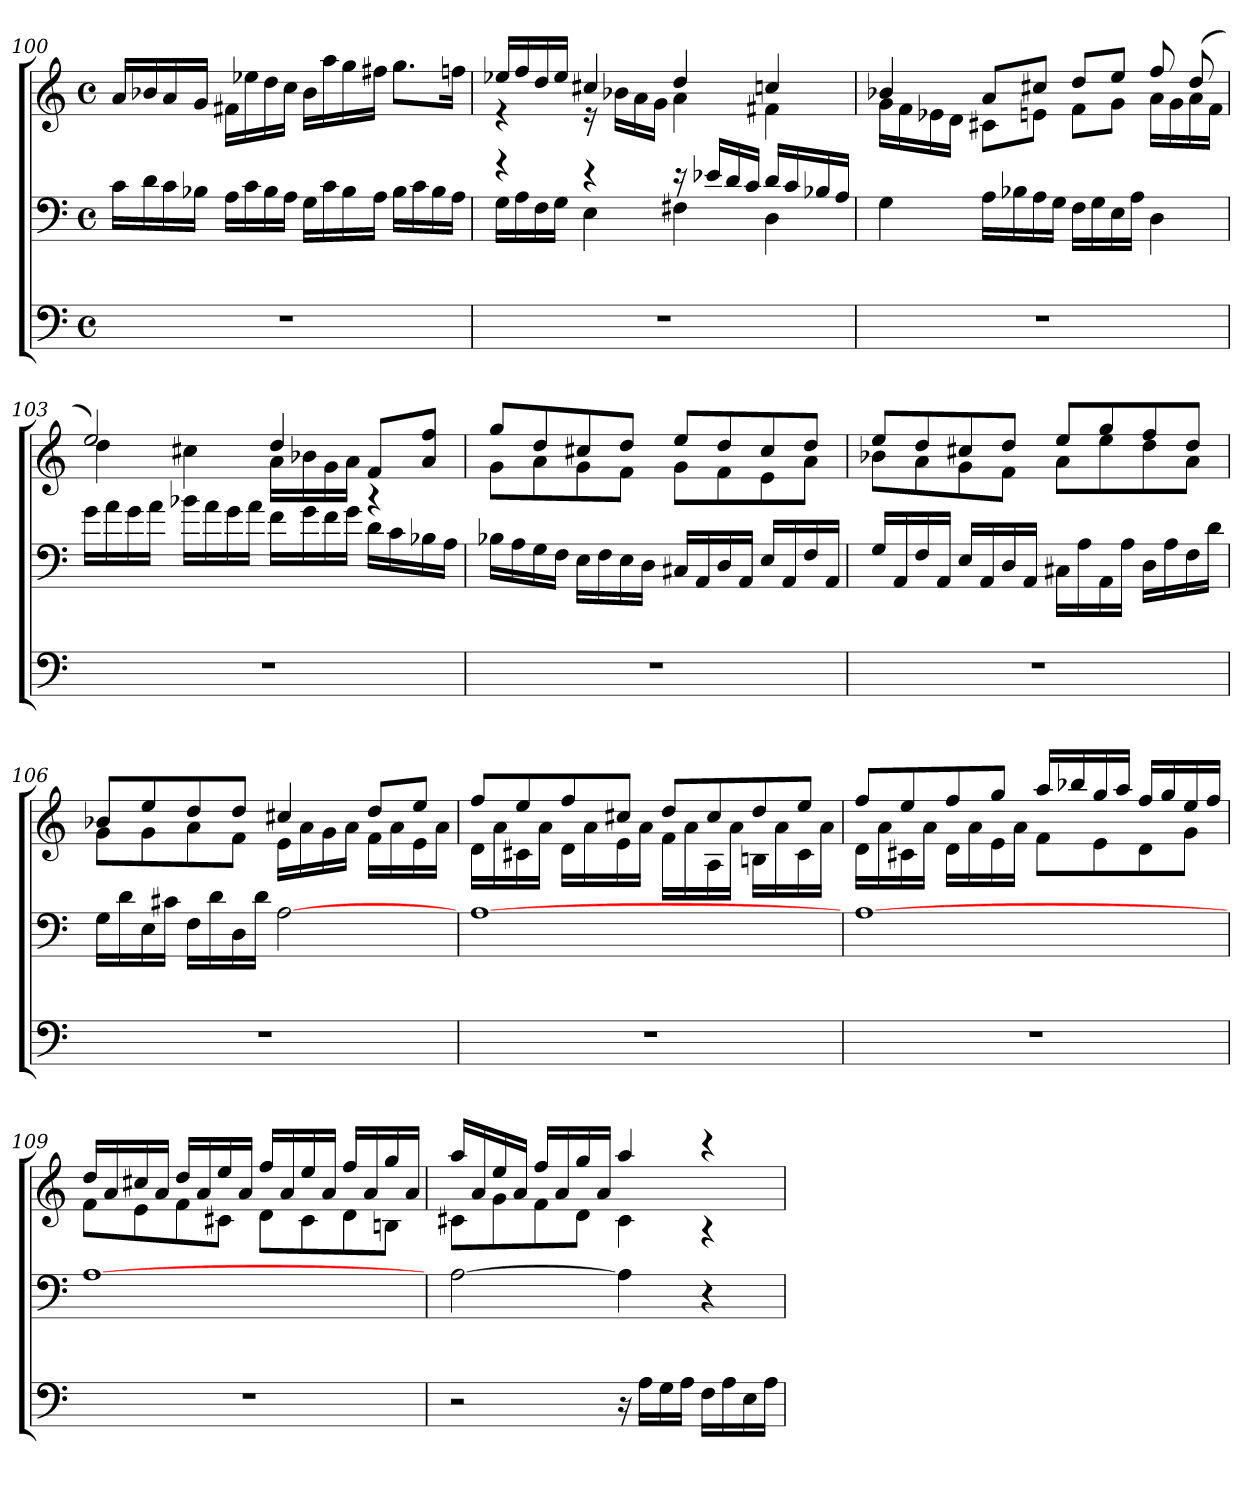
**kern	**kern	**kern
*part3	*part2	*part1
*staff3	*staff2	*staff1
*clefF4	*clefF4	*clefG2
*M4/4	*M4/4	*M4/4
*met(c)	*met(c)	*met(c)
=100	=100	=100
1r	16c\LL	16a/LL
.	16d\	16b-/
.	16c\	16a/
.	16B-\JJ	16g/JJ
.	16A\LL	16f#X\LL
.	16c\	16ee-X\
.	16B-\	16dd\
.	16A\JJ	16cc\JJ
.	16G\LL	16b-\LL
.	16c\	16aa\
.	16B-\	16gg\
.	16A\JJ	16ff#X\JJ
.	16B-\LL	8.gg\L
.	16c\	.
.	16B-\	.
.	16A\JJ	16ffn\Jk
!!LO:LB:g=z
=101	=101	=101
*	*^	*^
1r	4r	16G\LL	16ee-X/LL	4r
.	.	16A\	16ff/	.
.	.	16F\	16dd/	.
.	.	16G\JJ	16ee-/JJ	.
.	4r	4E\	4cc#X/	16r
.	.	.	.	16b-\LL
.	.	.	.	16a\
.	.	.	.	16g\JJ
.	16r	4F#X\	4dd/	4a\
.	16e-X/LL	.	.	.
.	16d/	.	.	.
.	16c/JJ	.	.	.
.	16d/LL	4D\	4ccn/	4f#X\
.	16c/	.	.	.
.	16B-/	.	.	.
.	16A/JJ	.	.	.
*	*v	*v	*	*
=102	=102	=102	=102
1r	4G\	4b-/	16g\LL
.	.	.	16f\
.	.	.	16e-X\
.	.	.	16d\JJ
.	16A\LL	8a/L	8c#X\L
.	16B-\	.	.
.	16A\	8cc#X/J	8en\J
.	16G\JJ	.	.
.	16F\LL	8dd/L	8f\L
.	16G\	.	.
.	16E\	8ee/J	8g\J
.	16A\JJ	.	.
.	4D\	8ff/	16a\LL
.	.	.	16g\
.	.	(<8dd/	16a\
.	.	.	16f\JJ
!!LO:LB:g=z	!!
=103	=103	=103	=103
1r	16g\LL	2ee/)	4dd\
.	16a\	.	.
.	16g\	.	.
.	16a\JJ	.	.
.	16b-\LL	.	4cc#X\
.	16a\	.	.
.	16g\	.	.
.	16a\JJ	.	.
.	16f\LL	4dd/	16a\LL
.	16g\	.	16b-\
.	16f\	.	16g\
.	16g\JJ	.	16a\JJ
.	16d\LL	8f/L	4r
.	16c\	.	.
.	16B-\	8ff/ 8a/J	.
.	16A\JJ	.	.
=104	=104	=104	=104
1r	16B-\LL	8gg/L	8g\L
.	16A\	.	.
.	16G\	8dd/	8a\
.	16F\JJ	.	.
.	16E\LL	8cc#X/	8g\
.	16F\	.	.
.	16E\	8dd/J	8f\J
.	16D\JJ	.	.
.	16C#X/LL	8ee/L	8g\L
.	16AA/	.	.
.	16D/	8dd/	8f\
.	16AA/JJ	.	.
.	16E/LL	8cc#/	8e\
.	16AA/	.	.
.	16F/	8dd/J	8a\J
.	16AA/JJ	.	.
!!LO:LB:g=z	!!
=105	=105	=105	=105
1r	16G/LL	8ee/L	8b-\L
.	16AA/	.	.
.	16F/	8dd/	8a\
.	16AA/JJ	.	.
.	16E/LL	8cc#X/	8g\
.	16AA/	.	.
.	16D/	8dd/J	8f\J
.	16AA/JJ	.	.
.	16C#X\LL	8ee/L	8a\L
.	16A\	.	.
.	16AA\	8gg/	8ee\
.	16A\JJ	.	.
.	16D\LL	8ff/	8dd\
.	16A\	.	.
.	16F\	8dd/J	8a\J
.	16d\JJ	.	.
=106	=106	=106	=106
1r	16G\LL	8b-/L	8g\L
.	16d\	.	.
.	16E\	8ee/	8g\
.	16c#X\JJ	.	.
.	16F\LL	8dd/	8a\
.	16d\	.	.
.	16D\	8dd/J	8f\J
.	16d\JJ	.	.
.	[2A\	4cc#X/	16e\LL
.	.	.	16a\
.	.	.	16g\
.	.	.	16a\JJ
.	.	8dd/L	16f\LL
.	.	.	16a\
.	.	8ee/J	16e\
.	.	.	16a\JJ
!!LO:LB:g=z	!!
=107	=107	=107	=107
1r	[1A	8ff/L	16d\LL
.	.	.	16a\
.	.	8ee/	16c#X\
.	.	.	16a\JJ
.	.	8ff/	16d\LL
.	.	.	16a\
.	.	8cc#X/J	16e\
.	.	.	16a\JJ
.	.	8dd/L	16f\LL
.	.	.	16a\
.	.	8cc#/	16A\
.	.	.	16a\JJ
.	.	8dd/	16Bn\LL
.	.	.	16a\
.	.	8ee/J	16c#\
.	.	.	16a\JJ
=108	=108	=108	=108
1r	[1A	8ff/L	16d\LL
.	.	.	16a\
.	.	8ee/	16c#X\
.	.	.	16a\JJ
.	.	8ff/	16d\LL
.	.	.	16a\
.	.	8gg/J	16e\
.	.	.	16a\JJ
.	.	16aa/LL	8f\L
.	.	16bb-/	.
.	.	16gg/	8e\
.	.	16aa/JJ	.
.	.	16ff/LL	8d\
.	.	16gg/	.
.	.	16ee/	8g\J
.	.	16ff/JJ	.
!!LO:LB:g=z	!!
=109	=109	=109	=109
1r	[1A	16dd/LL	8f\L
.	.	16a/	.
.	.	16cc#X/	8e\
.	.	16a/JJ	.
.	.	16dd/LL	8f\
.	.	16a/	.
.	.	16ee/	8c#X\J
.	.	16a/JJ	.
.	.	16ff/LL	8d\L
.	.	16a/	.
.	.	16ee/	8c#\
.	.	16a/JJ	.
.	.	16ff/LL	8d\
.	.	16a/	.
.	.	16gg/	8Bn\J
.	.	16a/JJ	.
=110	=110	=110	=110
2r	[2A\	16aa/LL	8c#X\L
.	.	16a/	.
.	.	16ee/	8g\
.	.	16a/JJ	.
.	.	16ff/LL	8f\
.	.	16a/	.
.	.	16gg/	8d\J
.	.	16a/JJ	.
16r	4A\]	4aa/	4c#\
16A\LL	.	.	.
16G\	.	.	.
16A\JJ	.	.	.
16F\LL	4r	4r	4r
16A\	.	.	.
16E\	.	.	.
16A\JJ	.	.	.
*	*	*v	*v
=	=	=
*-	*-	*-
